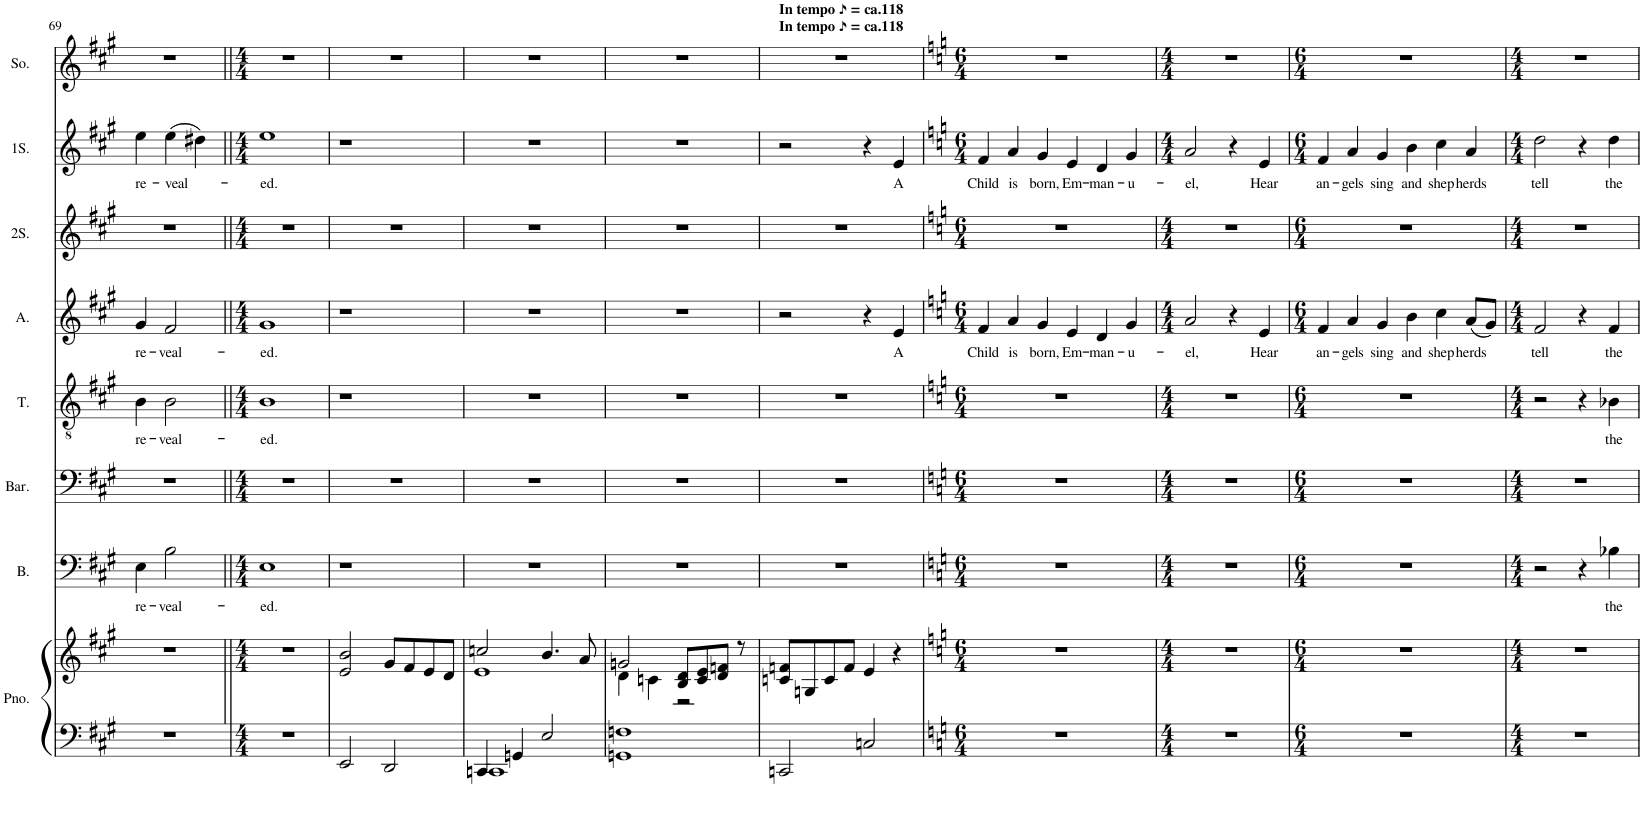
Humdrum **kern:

**kern	**kern	**kern	**text	**kern	**kern	**text	**kern	**text	**kern	**kern	**text	**kern
*part8	*part8	*part7	*part7	*part6	*part5	*part5	*part4	*part4	*part3	*part2	*part2	*part1
*staff9	*staff8	*staff7	*staff7	*staff6	*staff5	*staff5	*staff4	*staff4	*staff3	*staff2	*staff2	*staff1
*I"Piano	*	*I"Bass	*	*I"Baritone	*I"Tenor	*	*I"Alto	*	*I"2.Soprano	*I"1.Soprano	*	*I"Solo
*I'Pno.	*	*I'B.	*	*I'Bar.	*I'T.	*	*I'A.	*	*I'2S.	*I'1S.	*	*I'So.
!!LO:PB:g=z
*clefF4	*clefG2	*clefF4	*	*clefF4	*clefGv2	*	*clefG2	*	*clefG2	*clefG2	*	*clefG2
*k[f#c#g#]	*k[f#c#g#]	*k[f#c#g#]	*	*k[f#c#g#]	*k[f#c#g#]	*	*k[f#c#g#]	*	*k[f#c#g#]	*k[f#c#g#]	*	*k[f#c#g#]
*M3/4	*M3/4	*M3/4	*	*M3/4	*M3/4	*	*M3/4	*	*M3/4	*M3/4	*	*M3/4
=69	=69	=69	=69	=69	=69	=69	=69	=69	=69	=69	=69	=69
!	!	!	!LO:LY:b	!	!	!LO:LY:b	!	!LO:LY:b	!	!	!LO:LY:b	!
2.r	2.r	4E\	re-	2.r	4B\	re-	4g#/	re-	2.r	4ee\	re-	2.r
!	!	!	!LO:LY:b	!	!	!LO:LY:b	!	!LO:LY:b	!	!	!LO:LY:b	!
.	.	2B\	-veal-	.	2B\	-veal-	2f#/	-veal-	.	(4ee\	-veal-	.
.	.	.	.	.	.	.	.	.	.	4dd#X\)	.	.
=70||	=70||	=70||	=70||	=70||	=70||	=70||	=70||	=70||	=70||	=70||	=70||	=70||
*M4/4	*M4/4	*M4/4	*	*M4/4	*M4/4	*	*M4/4	*	*M4/4	*M4/4	*	*M4/4
!	!	!	!LO:LY:b	!	!	!LO:LY:b	!	!LO:LY:b	!	!	!LO:LY:b	!
1r	1r	1E	-ed.	1r	1B	-ed.	1g#	-ed.	1r	1ee	-ed.	1r
=71	=71	=71	=71	=71	=71	=71	=71	=71	=71	=71	=71	=71
2EE/	2e/ 2b/	1r	.	1r	1r	.	1r	.	1r	1r	.	1r
2DD/	8g#/L	.	.	.	.	.	.	.	.	.	.	.
.	8f#/	.	.	.	.	.	.	.	.	.	.	.
.	8e/	.	.	.	.	.	.	.	.	.	.	.
.	8d/J	.	.	.	.	.	.	.	.	.	.	.
=72	=72	=72	=72	=72	=72	=72	=72	=72	=72	=72	=72	=72
*^	*^	*	*	*	*	*	*	*	*	*	*	*
4CCn/	1CC	2ccn/	1e	1r	.	1r	1r	.	1r	.	1r	1r	.	1r
4GGn/	.	.	.	.	.	.	.	.	.	.	.	.	.	.
2E/	.	4.b/	.	.	.	.	.	.	.	.	.	.	.	.
.	.	8a/	.	.	.	.	.	.	.	.	.	.	.	.
*v	*v	*	*	*	*	*	*	*	*	*	*	*	*	*
=73	=73	=73	=73	=73	=73	=73	=73	=73	=73	=73	=73	=73	=73
1GGn 1Fn	2gn/	4d\	1r	.	1r	1r	.	1r	.	1r	1r	.	1r
.	.	4cn\	.	.	.	.	.	.	.	.	.	.	.
.	8B/ 8d/L	2r	.	.	.	.	.	.	.	.	.	.	.
.	8c/ 8e/	.	.	.	.	.	.	.	.	.	.	.	.
.	8d/ 8fn/J	.	.	.	.	.	.	.	.	.	.	.	.
.	8r	.	.	.	.	.	.	.	.	.	.	.	.
*	*v	*v	*	*	*	*	*	*	*	*	*	*	*
=74	=74	=74	=74	=74	=74	=74	=74	=74	=74	=74	=74	=74
!	!	!	!	!	!	!	!	!	!	!	!	!LO:TX:a:B:t=In tempo ♪ = ca.118
!	!	!	!	!	!	!	!	!	!	!	!	!LO:TX:a:B:t=In tempo ♪ = ca.118
2CCn/	8cn/ 8fn/L	1r	.	1r	1r	.	2r	.	1r	2r	.	1r
.	8Gn/	.	.	.	.	.	.	.	.	.	.	.
.	8c/	.	.	.	.	.	.	.	.	.	.	.
.	8f/J	.	.	.	.	.	.	.	.	.	.	.
2Cn/	4e/	.	.	.	.	.	4r	.	.	4r	.	.
!	!	!	!	!	!	!	!	!LO:LY:b	!	!	!LO:LY:b	!
.	4r	.	.	.	.	.	4e/	A	.	4e/	A	.
=75	=75	=75	=75	=75	=75	=75	=75	=75	=75	=75	=75	=75
*k[]	*k[]	*k[]	*	*k[]	*k[]	*	*k[]	*	*k[]	*k[]	*	*k[]
*M6/4	*M6/4	*M6/4	*	*M6/4	*M6/4	*	*M6/4	*	*M6/4	*M6/4	*	*M6/4
!	!	!	!	!	!	!	!	!LO:LY:b	!	!	!LO:LY:b	!
1.r	1.r	1.r	.	1.r	1.r	.	4f/	Child	1.r	4f/	Child	1.r
!	!	!	!	!	!	!	!	!LO:LY:b	!	!	!LO:LY:b	!
.	.	.	.	.	.	.	4a/	is	.	4a/	is	.
!	!	!	!	!	!	!	!	!LO:LY:b	!	!	!LO:LY:b	!
.	.	.	.	.	.	.	4g/	born,	.	4g/	born,	.
!	!	!	!	!	!	!	!	!LO:LY:b	!	!	!LO:LY:b	!
.	.	.	.	.	.	.	4e/	Em-	.	4e/	Em-	.
!	!	!	!	!	!	!	!	!LO:LY:b	!	!	!LO:LY:b	!
.	.	.	.	.	.	.	4d/	-man-	.	4d/	-man-	.
!	!	!	!	!	!	!	!	!LO:LY:b	!	!	!LO:LY:b	!
.	.	.	.	.	.	.	4g/	-u-	.	4g/	-u-	.
=76	=76	=76	=76	=76	=76	=76	=76	=76	=76	=76	=76	=76
*M4/4	*M4/4	*M4/4	*	*M4/4	*M4/4	*	*M4/4	*	*M4/4	*M4/4	*	*M4/4
!	!	!	!	!	!	!	!	!LO:LY:b	!	!	!LO:LY:b	!
1r	1r	1r	.	1r	1r	.	2a/	-el,	1r	2a/	-el,	1r
.	.	.	.	.	.	.	4r	.	.	4r	.	.
!	!	!	!	!	!	!	!	!LO:LY:b	!	!	!LO:LY:b	!
.	.	.	.	.	.	.	4e/	Hear	.	4e/	Hear	.
=77	=77	=77	=77	=77	=77	=77	=77	=77	=77	=77	=77	=77
*M6/4	*M6/4	*M6/4	*	*M6/4	*M6/4	*	*M6/4	*	*M6/4	*M6/4	*	*M6/4
!	!	!	!	!	!	!	!	!LO:LY:b	!	!	!LO:LY:b	!
1.r	1.r	1.r	.	1.r	1.r	.	4f/	an-	1.r	4f/	an-	1.r
!	!	!	!	!	!	!	!	!LO:LY:b	!	!	!LO:LY:b	!
.	.	.	.	.	.	.	4a/	-gels	.	4a/	-gels	.
!	!	!	!	!	!	!	!	!LO:LY:b	!	!	!LO:LY:b	!
.	.	.	.	.	.	.	4g/	sing	.	4g/	sing	.
!	!	!	!	!	!	!	!	!LO:LY:b	!	!	!LO:LY:b	!
.	.	.	.	.	.	.	4b\	and	.	4b\	and	.
!	!	!	!	!	!	!	!	!LO:LY:b	!	!	!LO:LY:b	!
.	.	.	.	.	.	.	4cc\	shep-	.	4cc\	shep-	.
!	!	!	!	!	!	!	!	!LO:LY:b	!	!	!LO:LY:b	!
.	.	.	.	.	.	.	(8a/L	-herds	.	4a/	-herds	.
.	.	.	.	.	.	.	8g/J)	.	.	.	.	.
=78	=78	=78	=78	=78	=78	=78	=78	=78	=78	=78	=78	=78
*M4/4	*M4/4	*M4/4	*	*M4/4	*M4/4	*	*M4/4	*	*M4/4	*M4/4	*	*M4/4
!	!	!	!	!	!	!	!	!LO:LY:b	!	!	!LO:LY:b	!
1r	1r	2r	.	1r	2r	.	2f/	tell	1r	2dd\	tell	1r
.	.	4r	.	.	4r	.	4r	.	.	4r	.	.
!	!	!	!LO:LY:b	!	!	!LO:LY:b	!	!LO:LY:b	!	!	!LO:LY:b	!
.	.	4B-X\	the	.	4B-X\	the	4f/	the	.	4dd\	the	.
=	=	=	=	=	=	=	=	=	=	=	=	=
*-	*-	*-	*-	*-	*-	*-	*-	*-	*-	*-	*-	*-
